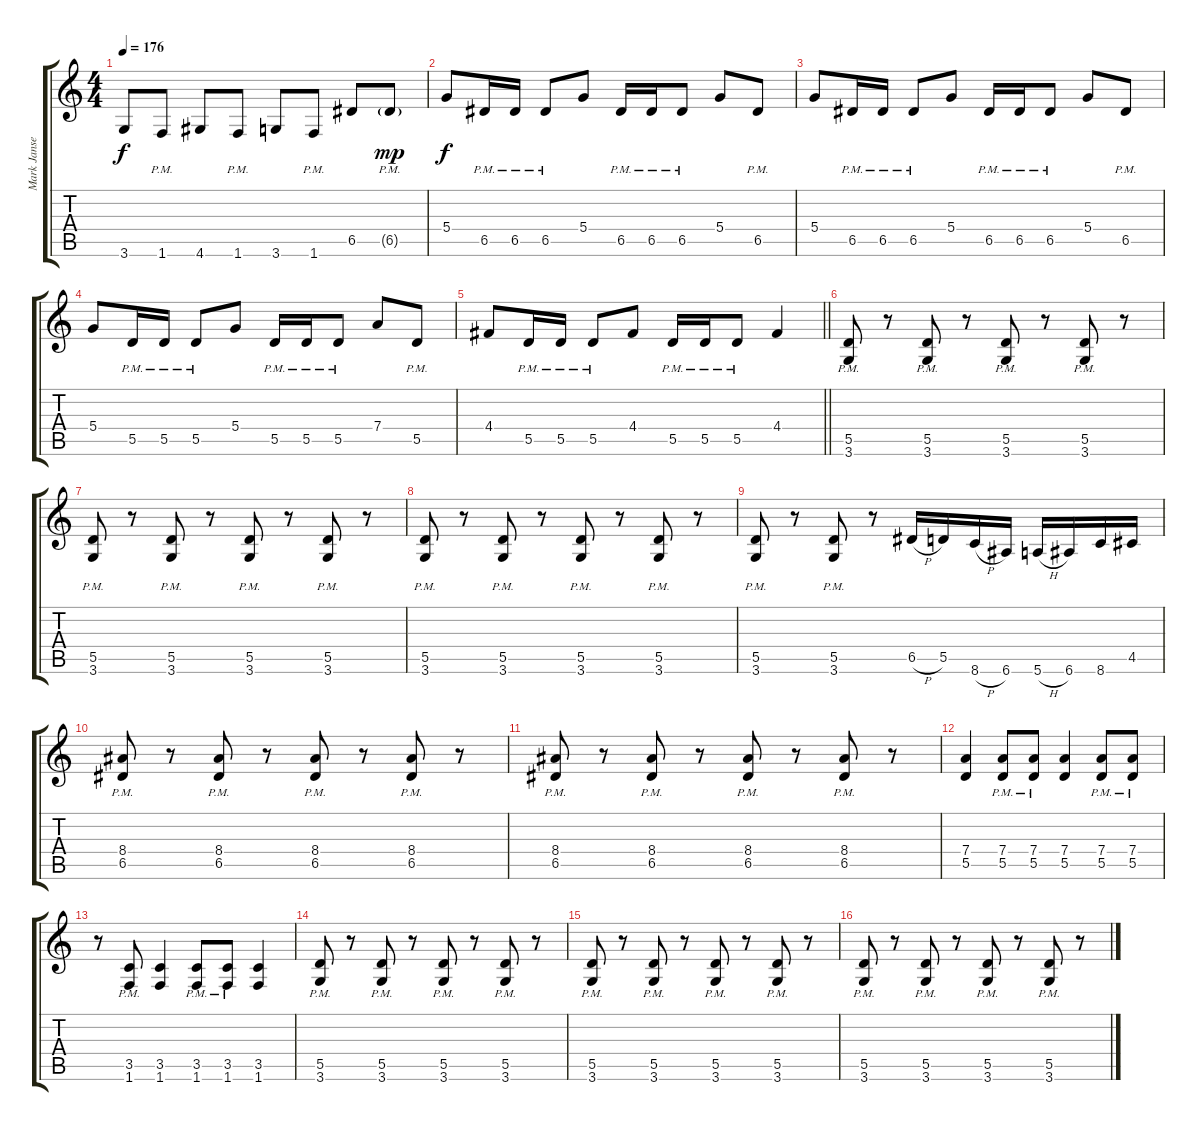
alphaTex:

\track ("Mark Jansen" "Mark Janse") {instrument distortionguitar}
\staff {score tabs}
\tuning (E4 B3 G3 D3 A2 E2) {hide}
\ts (4 4)
\tempo 176
\clef g2
\ks c
3.6.8{dy f} 1.6{pm}.8 4.6.8 1.6{pm}.8 3.6.8 1.6{pm}.8 6.5.8 6.5{g pm}.8{dy mp} |
5.4.8{dy f} 6.5{pm}.16 6.5{pm}.16 6.5{pm}.8 5.4.8 6.5{pm}.16 6.5{pm}.16 6.5{pm}.8 5.4.8 6.5{pm}.8 |
5.4.8 6.5{pm}.16 6.5{pm}.16 6.5{pm}.8 5.4.8 6.5{pm}.16 6.5{pm}.16 6.5{pm}.8 5.4.8 6.5{pm}.8 |
5.4.8 5.5{pm}.16 5.5{pm}.16 5.5{pm}.8 5.4.8 5.5{pm}.16 5.5{pm}.16 5.5{pm}.8 7.4.8 5.5{pm}.8 |
\barLineRight lightlight
4.4.8 5.5{pm}.16 5.5{pm}.16 5.5{pm}.8 4.4.8 5.5{pm}.16 5.5{pm}.16 5.5{pm}.8 4.4.4 |
\section ("" "")
(5.5{pm} 3.6{pm}).8 r.8 (5.5{pm} 3.6{pm}).8 r.8 (5.5{pm} 3.6{pm}).8 r.8 (5.5{pm} 3.6{pm}).8 r.8 |
(5.5{pm} 3.6{pm}).8 r.8 (5.5{pm} 3.6{pm}).8 r.8 (5.5{pm} 3.6{pm}).8 r.8 (5.5{pm} 3.6{pm}).8 r.8 |
(5.5{pm} 3.6{pm}).8 r.8 (5.5{pm} 3.6{pm}).8 r.8 (5.5{pm} 3.6{pm}).8 r.8 (5.5{pm} 3.6{pm}).8 r.8 |
(5.5{pm} 3.6{pm}).8 r.8 (5.5{pm} 3.6{pm}).8 r.8 6.5{h}.16 5.5.16 8.6{h}.16 6.6.16 5.6{h}.16 6.6.16 8.6.16 4.5.16 |
(8.4{pm} 6.5{pm}).8 r.8 (8.4{pm} 6.5{pm}).8 r.8 (8.4{pm} 6.5{pm}).8 r.8 (8.4{pm} 6.5{pm}).8 r.8 |
(8.4{pm} 6.5{pm}).8 r.8 (8.4{pm} 6.5{pm}).8 r.8 (8.4{pm} 6.5{pm}).8 r.8 (8.4{pm} 6.5{pm}).8 r.8 |
(7.4 5.5).4 (7.4{pm} 5.5{pm}).8 (7.4{pm} 5.5{pm}).8 (7.4 5.5).4 (7.4{pm} 5.5{pm}).8 (7.4{pm} 5.5{pm}).8 |
r.8 (3.5{pm} 1.6{pm}).8 (3.5 1.6).4 (3.5{pm} 1.6{pm}).8 (3.5{pm} 1.6{pm}).8 (3.5 1.6).4 |
(5.5{pm} 3.6{pm}).8 r.8 (5.5{pm} 3.6{pm}).8 r.8 (5.5{pm} 3.6{pm}).8 r.8 (5.5{pm} 3.6{pm}).8 r.8 |
(5.5{pm} 3.6{pm}).8 r.8 (5.5{pm} 3.6{pm}).8 r.8 (5.5{pm} 3.6{pm}).8 r.8 (5.5{pm} 3.6{pm}).8 r.8 |
(5.5{pm} 3.6{pm}).8 r.8 (5.5{pm} 3.6{pm}).8 r.8 (5.5{pm} 3.6{pm}).8 r.8 (5.5{pm} 3.6{pm}).8 r.8
